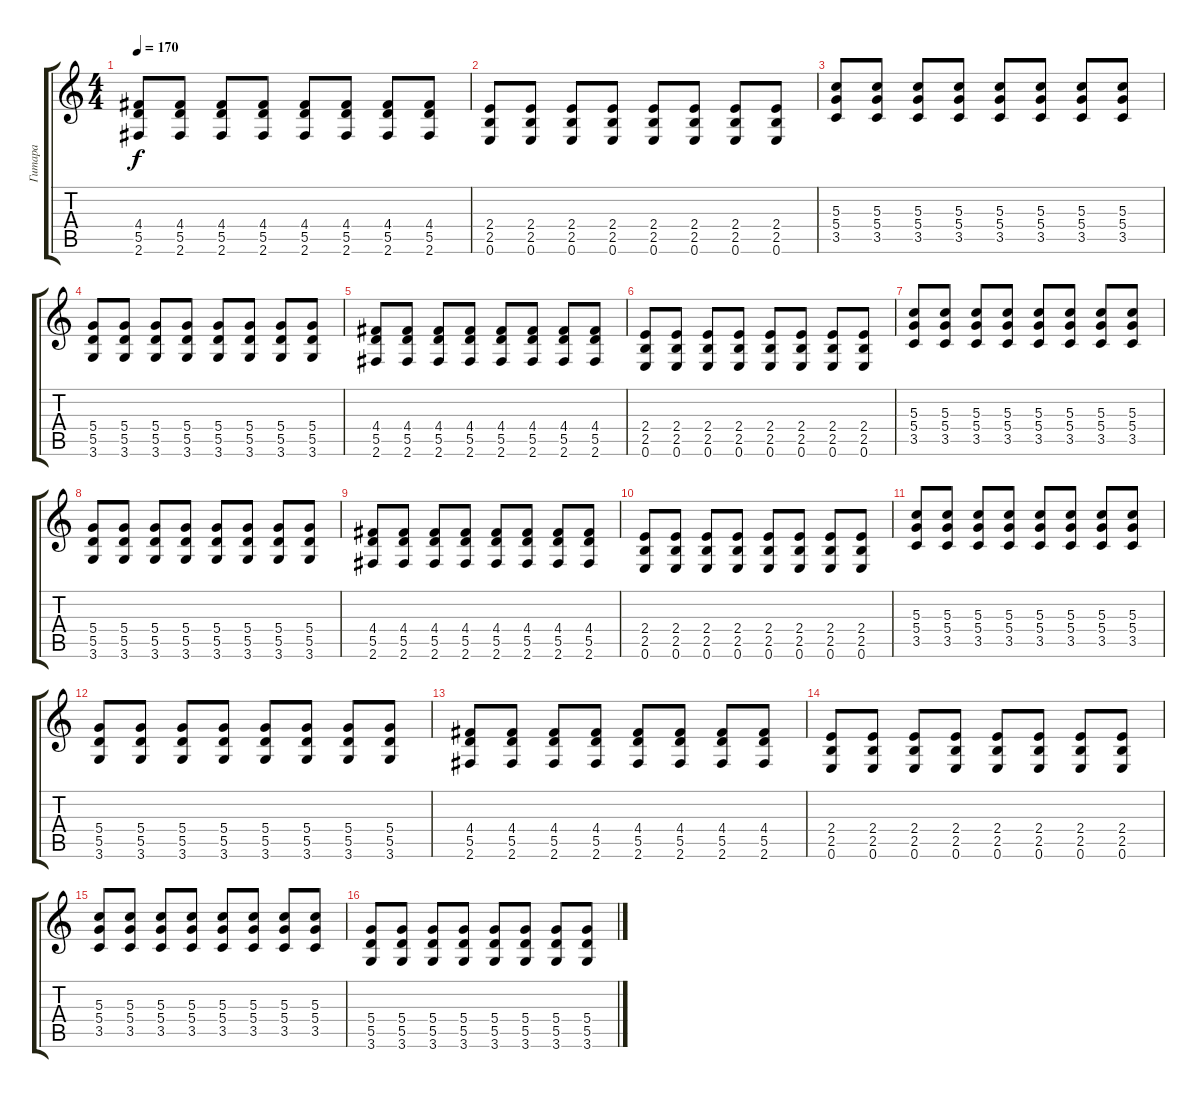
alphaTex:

\track ("Гитара" "Гитара") {instrument overdrivenguitar}
\staff {score tabs}
\tuning (E4 B3 G3 D3 A2 E2) {hide}
\ts (4 4)
\tempo 170
\clef g2
\ks c
(4.4 5.5 2.6).8{dy f} (4.4 5.5 2.6).8 (4.4 5.5 2.6).8 (4.4 5.5 2.6).8 (4.4 5.5 2.6).8 (4.4 5.5 2.6).8 (4.4 5.5 2.6).8 (4.4 5.5 2.6).8 |
(2.4 2.5 0.6).8 (2.4 2.5 0.6).8 (2.4 2.5 0.6).8 (2.4 2.5 0.6).8 (2.4 2.5 0.6).8 (2.4 2.5 0.6).8 (2.4 2.5 0.6).8 (2.4 2.5 0.6).8 |
(5.3 5.4 3.5).8 (5.3 5.4 3.5).8 (5.3 5.4 3.5).8 (5.3 5.4 3.5).8 (5.3 5.4 3.5).8 (5.3 5.4 3.5).8 (5.3 5.4 3.5).8 (5.3 5.4 3.5).8 |
(5.4 5.5 3.6).8 (5.4 5.5 3.6).8 (5.4 5.5 3.6).8 (5.4 5.5 3.6).8 (5.4 5.5 3.6).8 (5.4 5.5 3.6).8 (5.4 5.5 3.6).8 (5.4 5.5 3.6).8 |
(4.4 5.5 2.6).8 (4.4 5.5 2.6).8 (4.4 5.5 2.6).8 (4.4 5.5 2.6).8 (4.4 5.5 2.6).8 (4.4 5.5 2.6).8 (4.4 5.5 2.6).8 (4.4 5.5 2.6).8 |
(2.4 2.5 0.6).8 (2.4 2.5 0.6).8 (2.4 2.5 0.6).8 (2.4 2.5 0.6).8 (2.4 2.5 0.6).8 (2.4 2.5 0.6).8 (2.4 2.5 0.6).8 (2.4 2.5 0.6).8 |
(5.3 5.4 3.5).8 (5.3 5.4 3.5).8 (5.3 5.4 3.5).8 (5.3 5.4 3.5).8 (5.3 5.4 3.5).8 (5.3 5.4 3.5).8 (5.3 5.4 3.5).8 (5.3 5.4 3.5).8 |
(5.4 5.5 3.6).8 (5.4 5.5 3.6).8 (5.4 5.5 3.6).8 (5.4 5.5 3.6).8 (5.4 5.5 3.6).8 (5.4 5.5 3.6).8 (5.4 5.5 3.6).8 (5.4 5.5 3.6).8 |
(4.4 5.5 2.6).8 (4.4 5.5 2.6).8 (4.4 5.5 2.6).8 (4.4 5.5 2.6).8 (4.4 5.5 2.6).8 (4.4 5.5 2.6).8 (4.4 5.5 2.6).8 (4.4 5.5 2.6).8 |
(2.4 2.5 0.6).8 (2.4 2.5 0.6).8 (2.4 2.5 0.6).8 (2.4 2.5 0.6).8 (2.4 2.5 0.6).8 (2.4 2.5 0.6).8 (2.4 2.5 0.6).8 (2.4 2.5 0.6).8 |
(5.3 5.4 3.5).8 (5.3 5.4 3.5).8 (5.3 5.4 3.5).8 (5.3 5.4 3.5).8 (5.3 5.4 3.5).8 (5.3 5.4 3.5).8 (5.3 5.4 3.5).8 (5.3 5.4 3.5).8 |
(5.4 5.5 3.6).8 (5.4 5.5 3.6).8 (5.4 5.5 3.6).8 (5.4 5.5 3.6).8 (5.4 5.5 3.6).8 (5.4 5.5 3.6).8 (5.4 5.5 3.6).8 (5.4 5.5 3.6).8 |
(4.4 5.5 2.6).8 (4.4 5.5 2.6).8 (4.4 5.5 2.6).8 (4.4 5.5 2.6).8 (4.4 5.5 2.6).8 (4.4 5.5 2.6).8 (4.4 5.5 2.6).8 (4.4 5.5 2.6).8 |
(2.4 2.5 0.6).8 (2.4 2.5 0.6).8 (2.4 2.5 0.6).8 (2.4 2.5 0.6).8 (2.4 2.5 0.6).8 (2.4 2.5 0.6).8 (2.4 2.5 0.6).8 (2.4 2.5 0.6).8 |
(5.3 5.4 3.5).8 (5.3 5.4 3.5).8 (5.3 5.4 3.5).8 (5.3 5.4 3.5).8 (5.3 5.4 3.5).8 (5.3 5.4 3.5).8 (5.3 5.4 3.5).8 (5.3 5.4 3.5).8 |
(5.4 5.5 3.6).8 (5.4 5.5 3.6).8 (5.4 5.5 3.6).8 (5.4 5.5 3.6).8 (5.4 5.5 3.6).8 (5.4 5.5 3.6).8 (5.4 5.5 3.6).8 (5.4 5.5 3.6).8
